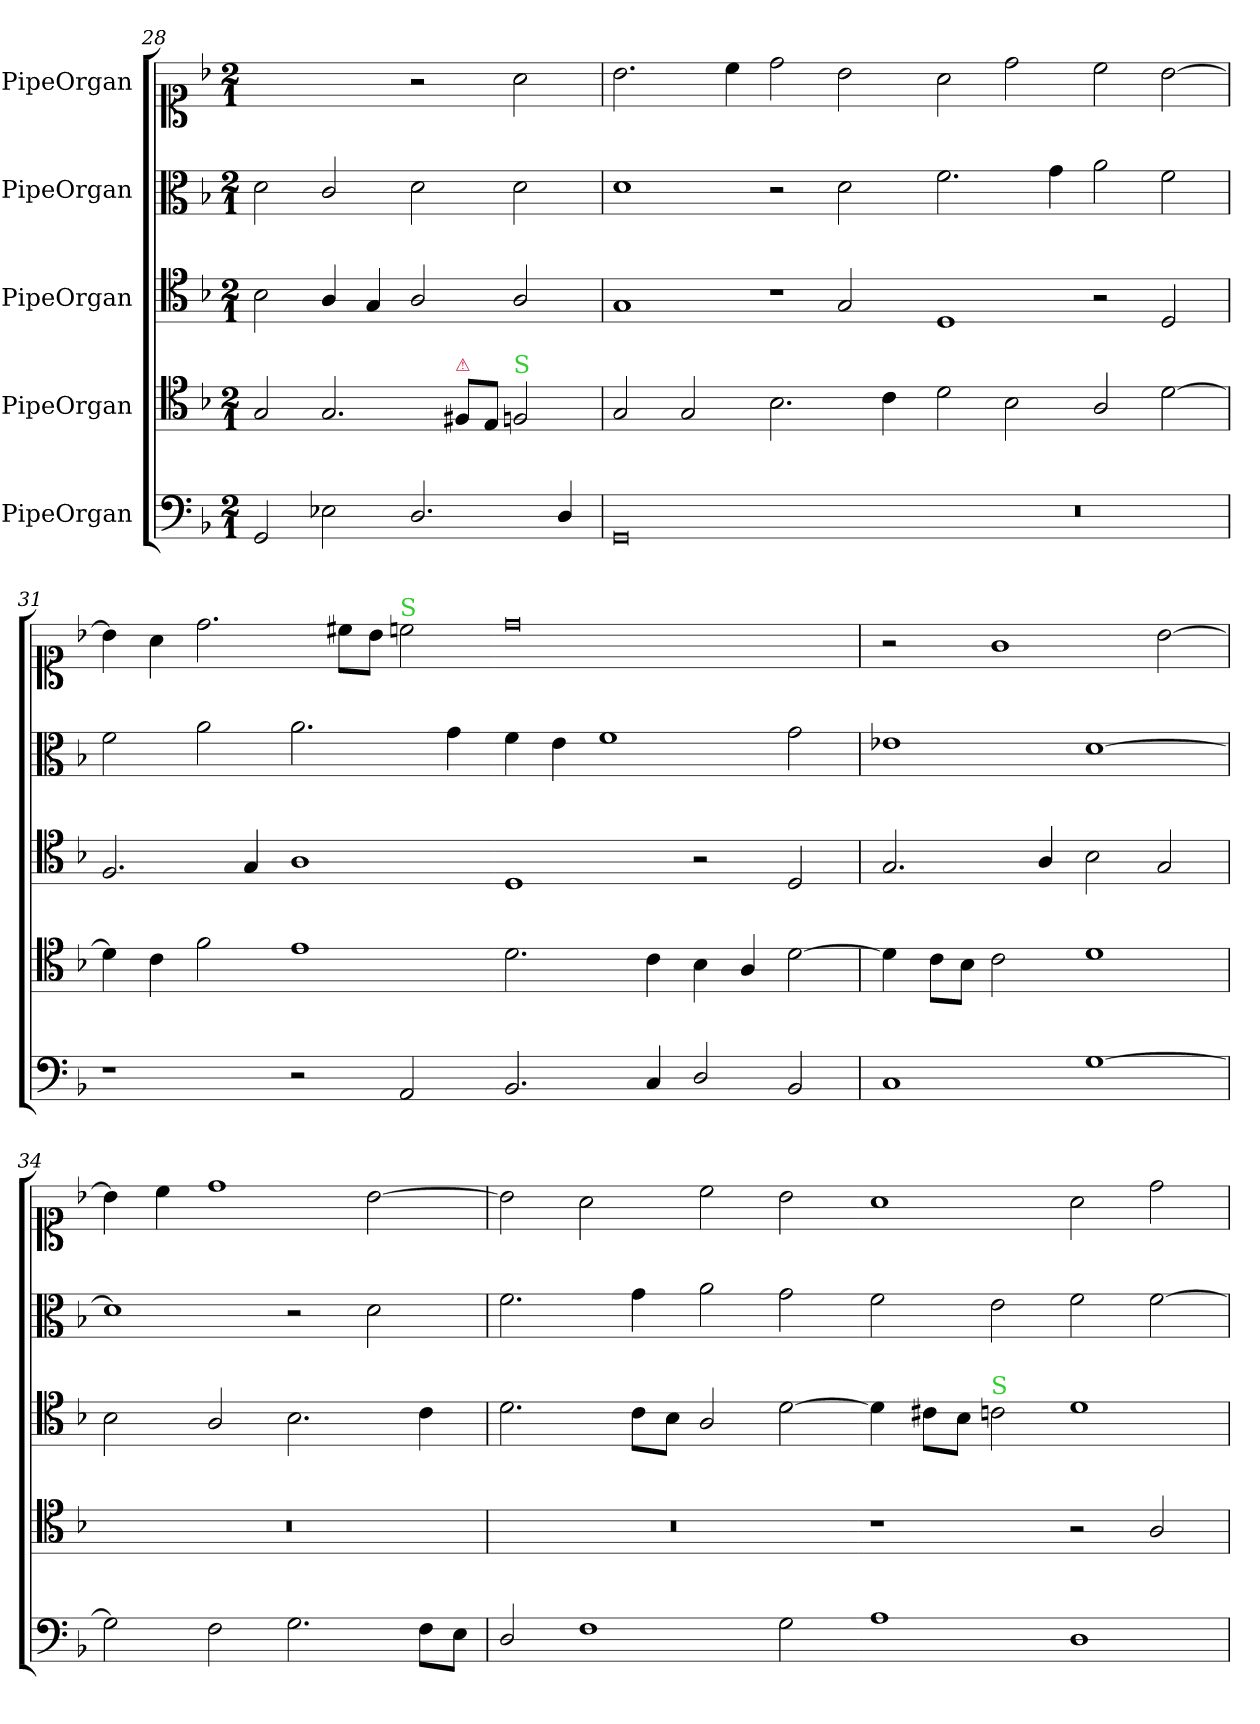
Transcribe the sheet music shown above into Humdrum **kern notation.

**kern	**kern	**kern	**kern	**kern
*part5	*part4	*part3	*part2	*part1
*staff5	*staff4	*staff3	*staff2	*staff1
*I"PipeOrgan	*I"PipeOrgan	*I"PipeOrgan	*I"PipeOrgan	*I"PipeOrgan
*clefF4	*clefC4	*clefC4	*clefC3	*clefC1
*k[b-]	*k[b-]	*k[b-]	*k[b-]	*k[b-]
*M2/1	*M2/1	*M2/1	*M2/1	*M2/1
=28	=28	=28	=28	=28
2GG/	2G/	2B-\	2d\	1ryy
2E-X\	2.G/	4A/	2c/	.
.	.	4G/	.	.
2.D/	.	2A/	2d\	2r
!	!LO:TX:a:color=crimson:t=⚠	!	!	!
.	8F#X/L	.	.	.
.	8E/J	.	.	.
!	!LO:TX:a:color=limegreen:t=S	!	!	!
.	2Fn/	2A/	2d\	2a\
4D/	.	.	.	.
=29	=29	=29	=29	=29
0GG	2G/	1G	1d	2.b-\
.	2G/	.	.	.
.	.	.	.	4cc\
!	!	!LO:N:vis=1	!	!
.	2.B-\	2r	2r	2dd\
.	.	2G/	2d\	2b-\
.	4c\	.	.	.
=30-	=30-	=30-	=30-	=30-
0r	2d\	1D	2.f\	2a\
.	2B-\	.	.	2dd\
.	.	.	4g\	.
.	2A/	2r	2a\	2cc\
.	[2d\	2D/	2f\	[2b-\
=31	=31	=31	=31	=31
1r	4d!]	2.F/	2f\	4b-!]
.	4c\	.	.	4a\
.	2f\	.	2a\	2.dd\
.	.	4G/	.	.
2r	1e	1A	2.a\	.
.	.	.	.	8cc#X\L
.	.	.	.	8b-\J
!	!	!	!	!LO:TX:a:color=limegreen:t=S
2AA/	.	.	.	2ccn\
.	.	.	4g\	.
=32-	=32-	=32-	=32-	=32-
2.BB-/	2.d\	1D	4f\	0dd
.	.	.	4e\	.
.	.	.	1f	.
4C/	4c\	.	.	.
2D/	4B-\	2r	.	.
.	4A/	.	.	.
2BB-/	[2d\	2D/	2g\	.
=33	=33	=33	=33	=33
1C	4d\]	2.G/	1e-X	2r
.	8c\L	.	.	.
.	8B-\J	.	.	.
.	2c\	.	.	1g
.	.	4A/	.	.
[1G	1d	2B-\	[1d	.
.	.	2G/	.	[2b-\
=34	=34	=34	=34	=34
2G\]	0r	2B-\	1d]	4b-\]
.	.	.	.	4cc\
2F\	.	2A/	.	1dd
2.G\	.	2.B-\	2r	.
.	.	.	2d\	[2b-\
8F\L	.	4c\	.	.
8E\J	.	.	.	.
=35	=35	=35	=35	=35
2D/	0r	2.d\	2.f\	2b-]
1F	.	.	.	2a\
.	.	8c\L	4g\	.
.	.	8B-\J	.	.
.	.	2A/	2a\	2cc\
2G\	.	[2d\	2g\	2b-\
=36-	=36-	=36-	=36-	=36-
1A	1r	4d\]	2f\	1a
.	.	8c#X\L	.	.
.	.	8B-\J	.	.
!	!	!LO:TX:a:color=limegreen:t=S	!	!
.	.	2cn\	2e\	.
1D	2r	1d	2f\	2a\
.	2A/	.	[2f\	2dd\
=	=	=	=	=
*-	*-	*-	*-	*-
